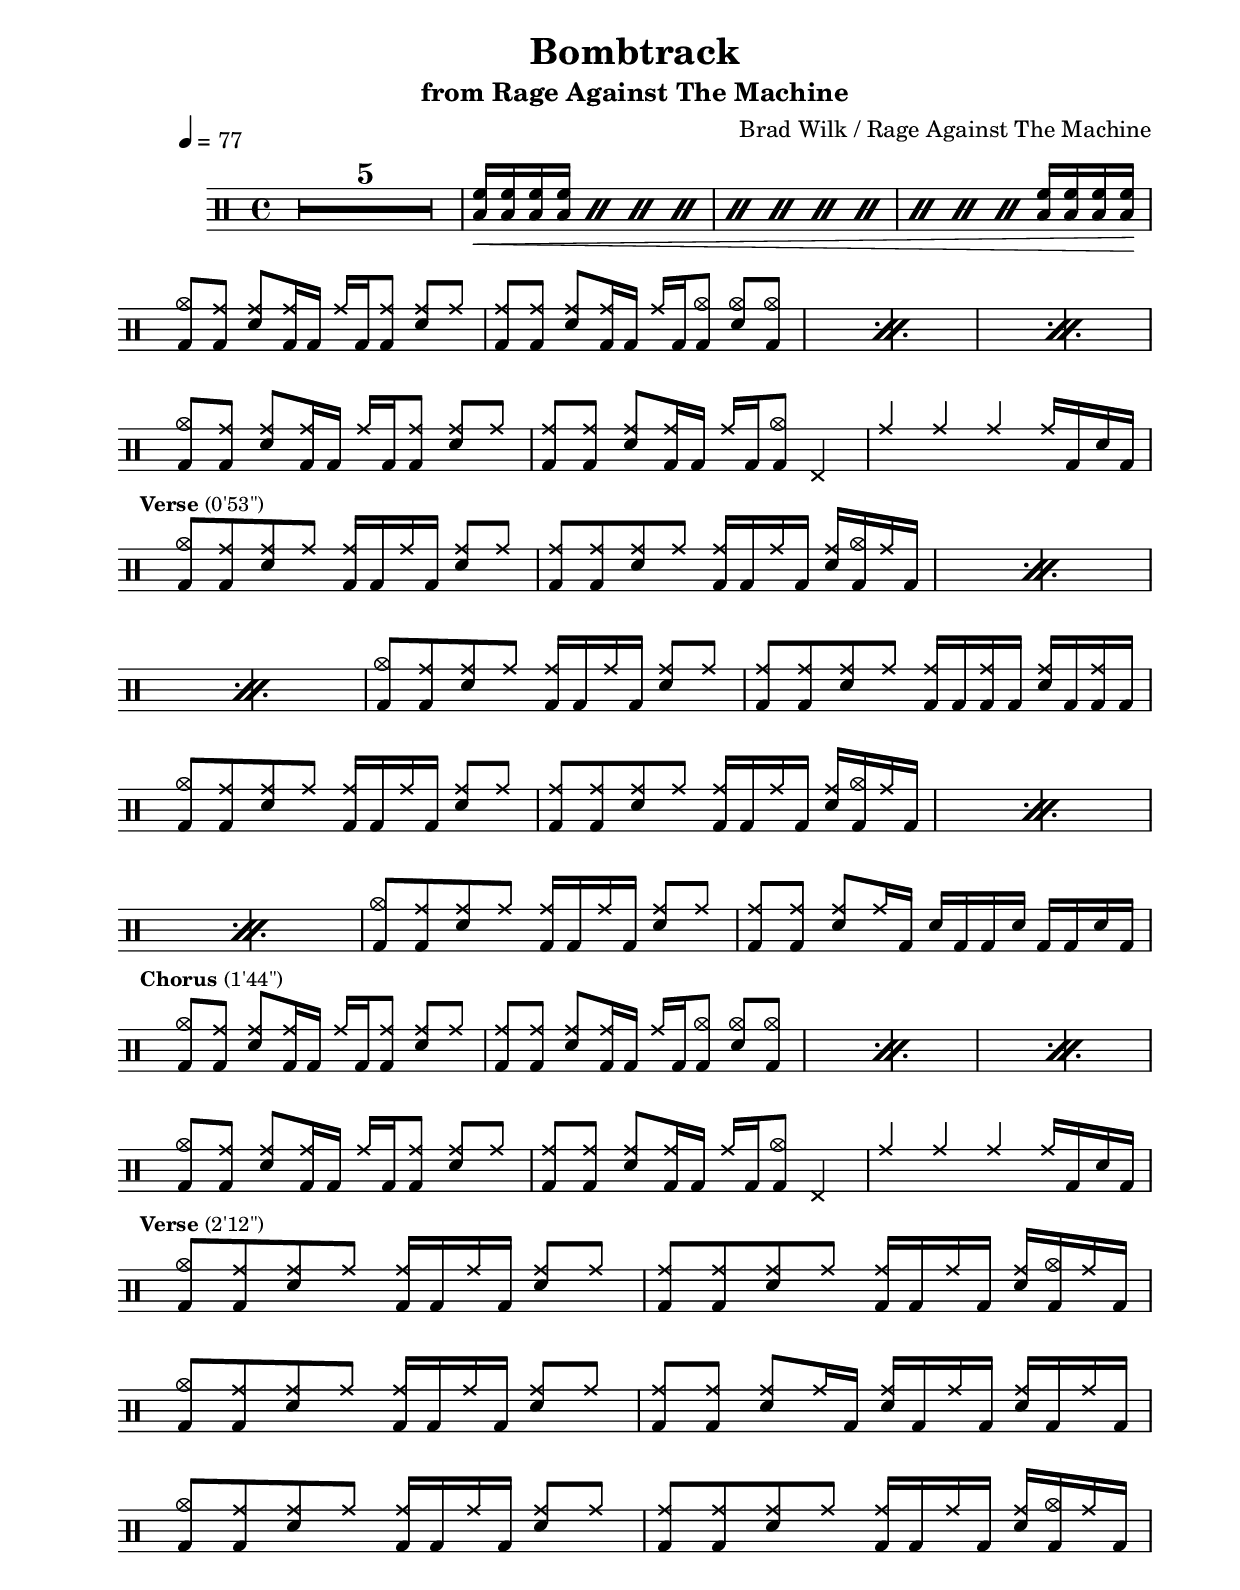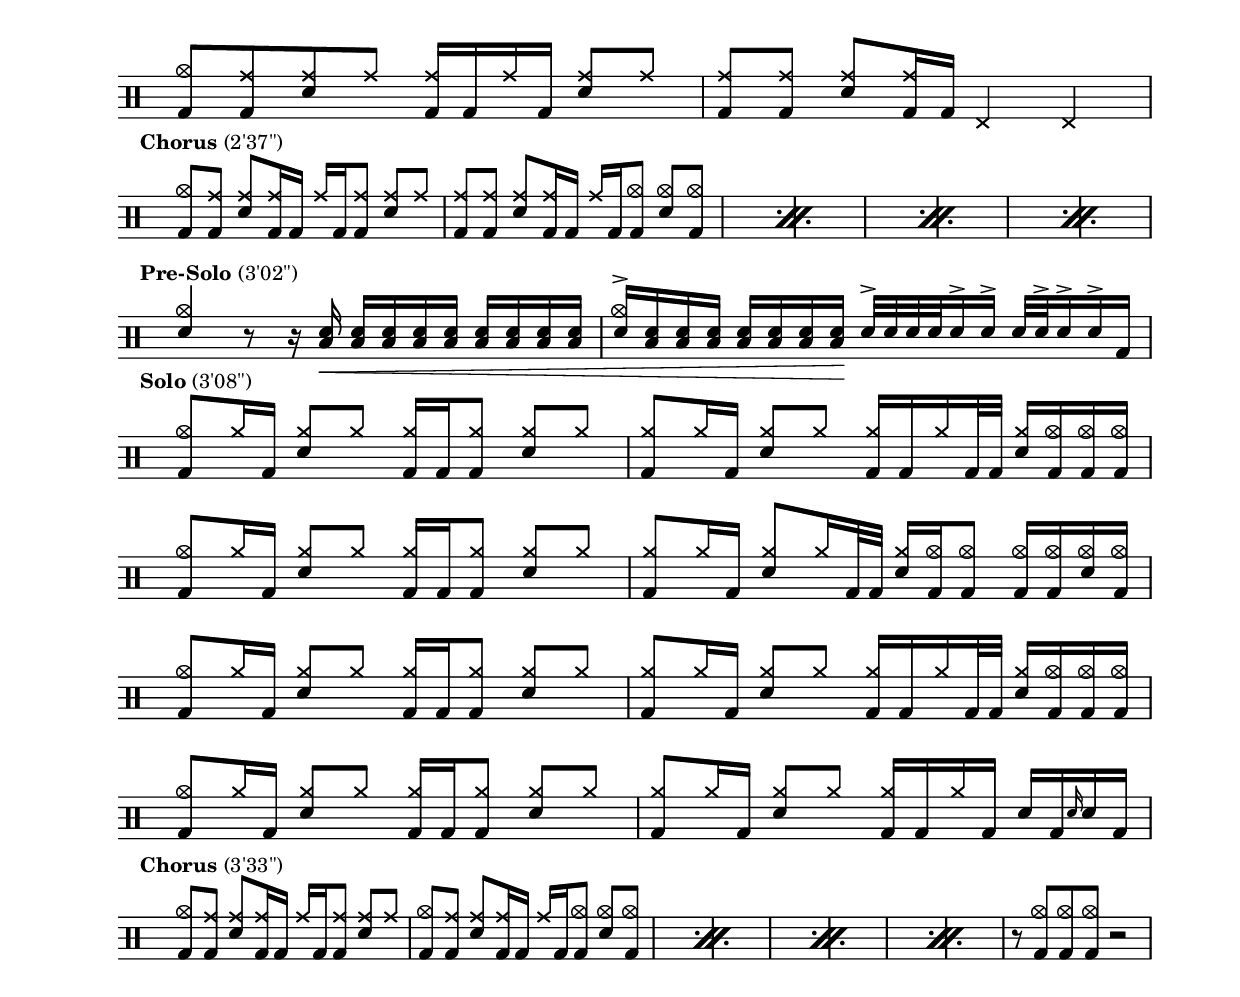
% Transcribed by Keir Fraser

\header {
        title = "Bombtrack"
        subtitle = "from Rage Against The Machine"
        composer = "Brad Wilk / Rage Against The Machine"
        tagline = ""
}

\include "preamble.ly"

gb = \drummode { < \parenthesize sn > 16:32 }

\score {
        \new DrumStaff \with {
                \consists "Parenthesis_engraver"
        }
        \drummode {\stemUp

        \scorePreamble
        \tempo 4=77

        R1*5

        \repeat percent 11 {
        <<tommh16\< tomfh>> <<tommh tomfh>> <<tommh tomfh>> <<tommh tomfh>>
        }
        <<tommh tomfh>> <<tommh tomfh>> <<tommh tomfh>> <<tommh tomfh\!>>
        \break

        \repeat percent 3 {
        <<cymc8 bd>> <<hh bd>> <<hh sn>> <<hh16 bd>> bd hh bd <<hh8 bd>> <<hh sn>> hh
        <<hh8 bd>> <<hh bd>> <<hh sn>> <<hh16 bd>> bd hh bd <<cymc8 bd>> <<cymc sn>> <<cymc bd>>
        }
        \break
        <<cymc8 bd>> <<hh bd>> <<hh sn>> <<hh16 bd>> bd hh bd <<hh8 bd>> <<hh sn>> hh
        <<hh8 bd>> <<hh bd>> <<hh sn>> <<hh16 bd>> bd hh bd <<cymc8 bd>> hhp4
        hh4 hh hh hh16 bd sn bd
        \break

        \songbreak "Verse" "(0'53\")"
        \repeat percent 3 {
        <<cymc8 bd>> <<hh bd>> <<hh sn>> hh <<hh16 bd>> bd hh bd <<hh8 sn>> hh
        <<hh8 bd>> <<hh bd>> <<hh sn>> hh <<hh16 bd>> bd hh bd <<hh sn>> <<cymc bd>> hh bd
        }
        <<cymc8 bd>> <<hh bd>> <<hh sn>> hh <<hh16 bd>> bd hh bd <<hh8 sn>> hh
        <<hh8 bd>> <<hh bd>> <<hh sn>> hh <<hh16 bd>> bd <<hh bd>> bd <<hh sn>> bd <<hh bd>> bd
        \repeat percent 3 {
        <<cymc8 bd>> <<hh bd>> <<hh sn>> hh <<hh16 bd>> bd hh bd <<hh8 sn>> hh
        <<hh8 bd>> <<hh bd>> <<hh sn>> hh <<hh16 bd>> bd hh bd <<hh sn>> <<cymc bd>> hh bd
        }
        <<cymc8 bd>> <<hh bd>> <<hh sn>> hh <<hh16 bd>> bd hh bd <<hh8 sn>> hh
        <<hh8 bd>> <<hh bd>> <<hh sn>> hh16 bd sn bd bd sn bd bd sn bd
        \break

        \songbreak "Chorus" "(1'44\")"
        \repeat percent 3 {
        <<cymc8 bd>> <<hh bd>> <<hh sn>> <<hh16 bd>> bd hh bd <<hh8 bd>> <<hh sn>> hh
        <<hh8 bd>> <<hh bd>> <<hh sn>> <<hh16 bd>> bd hh bd <<cymc8 bd>> <<cymc sn>> <<cymc bd>>
        }
        \break
        <<cymc8 bd>> <<hh bd>> <<hh sn>> <<hh16 bd>> bd hh bd <<hh8 bd>> <<hh sn>> hh
        <<hh8 bd>> <<hh bd>> <<hh sn>> <<hh16 bd>> bd hh bd <<cymc8 bd>> hhp4
        hh4 hh hh hh16 bd sn bd
        \break

        \songbreak "Verse" "(2'12\")"
        <<cymc8 bd>> <<hh bd>> <<hh sn>> hh <<hh16 bd>> bd hh bd <<hh8 sn>> hh
        <<hh8 bd>> <<hh bd>> <<hh sn>> hh <<hh16 bd>> bd hh bd <<hh sn>> <<cymc bd>> hh bd
        \break
        <<cymc8 bd>> <<hh bd>> <<hh sn>> hh <<hh16 bd>> bd hh bd <<hh8 sn>> hh
        <<hh8 bd>> <<hh bd>> <<hh sn>> hh16 bd <<hh sn>> bd hh bd <<hh sn>> bd hh bd
        \break
        <<cymc8 bd>> <<hh bd>> <<hh sn>> hh <<hh16 bd>> bd hh bd <<hh8 sn>> hh
        <<hh8 bd>> <<hh bd>> <<hh sn>> hh <<hh16 bd>> bd hh bd <<hh sn>> <<cymc bd>> hh bd
        \break
        <<cymc8 bd>> <<hh bd>> <<hh sn>> hh <<hh16 bd>> bd hh bd <<hh8 sn>> hh
        <<hh8 bd>> <<hh bd>> <<hh sn>> <<hh16 bd>> bd hhp4 hhp
        \break

        \songbreak "Chorus" "(2'37\")"
        \repeat percent 4 {
        <<cymc8 bd>> <<hh bd>> <<hh sn>> <<hh16 bd>> bd hh bd <<hh8 bd>> <<hh sn>> hh
        <<hh8 bd>> <<hh bd>> <<hh sn>> <<hh16 bd>> bd hh bd <<cymc8 bd>> <<cymc sn>> <<cymc bd>>
        }
        \break

        \songbreak "Pre-Solo" "(3'02\")"
        <<cymc4 sn>> r8 r16 <<sn\< tomfh>>
        <<sn tomfh>> <<sn tomfh>> <<sn tomfh>> <<sn tomfh>>
        <<sn tomfh>> <<sn tomfh>> <<sn tomfh>> <<sn tomfh>>
        <<cymc^> sn>> <<sn tomfh>> <<sn tomfh>> <<sn tomfh>>
        <<sn tomfh>> <<sn tomfh>> <<sn tomfh>> <<sn tomfh\!>>
        sn32^> sn sn sn sn16^> sn^> sn32 sn^> sn16^> sn16^> bd
        \break

        \songbreak "Solo" "(3'08\")"
        <<cymc8 bd>> cymr16 bd <<cymr8 sn>> cymr << cymr16 bd>> bd <<cymr8 bd>> <<cymr sn>> cymr
        <<cymr8 bd>> cymr16 bd <<cymr8 sn>> cymr << cymr16 bd>> bd cymr bd32 bd <<cymr16 sn>> <<cymc bd>> <<cymc bd>> <<cymc bd>>
        \break
        <<cymc8 bd>> cymr16 bd <<cymr8 sn>> cymr << cymr16 bd>> bd <<cymr8 bd>> <<cymr sn>> cymr
        <<cymr8 bd>> cymr16 bd <<cymr8 sn>> cymr16 bd32 bd <<cymr16 sn>> <<cymc bd>> <<cymc8 bd>> <<cymc16 bd>> <<cymc bd>> <<cymc sn>> <<cymc bd>>
        \break
        <<cymc8 bd>> cymr16 bd <<cymr8 sn>> cymr << cymr16 bd>> bd <<cymr8 bd>> <<cymr sn>> cymr
        <<cymr8 bd>> cymr16 bd <<cymr8 sn>> cymr << cymr16 bd>> bd cymr bd32 bd <<cymr16 sn>> <<cymc bd>> <<cymc bd>> <<cymc bd>>
        \break
        <<cymc8 bd>> cymr16 bd <<cymr8 sn>> cymr << cymr16 bd>> bd <<cymr8 bd>> <<cymr sn>> cymr
        <<cymr8 bd>> cymr16 bd <<cymr8 sn>> cymr << cymr16 bd>> bd cymr bd sn bd \flam sn sn bd
        \break

        \songbreak "Chorus" "(3'33\")"
        \repeat percent 4 {
        <<cymc8 bd>> <<hh bd>> <<hh sn>> <<hh16 bd>> bd hh bd <<hh8 bd>> <<hh sn>> hh
        <<cymc8 bd>> <<hh bd>> <<hh sn>> <<hh16 bd>> bd hh bd <<cymc8 bd>> <<cymc sn>> <<cymc bd>>
        }
        r8 <<cymc bd>> <<cymc bd>> <<cymc bd>> r2
        \break
        }

        \midi { }
        \layout { }
}
